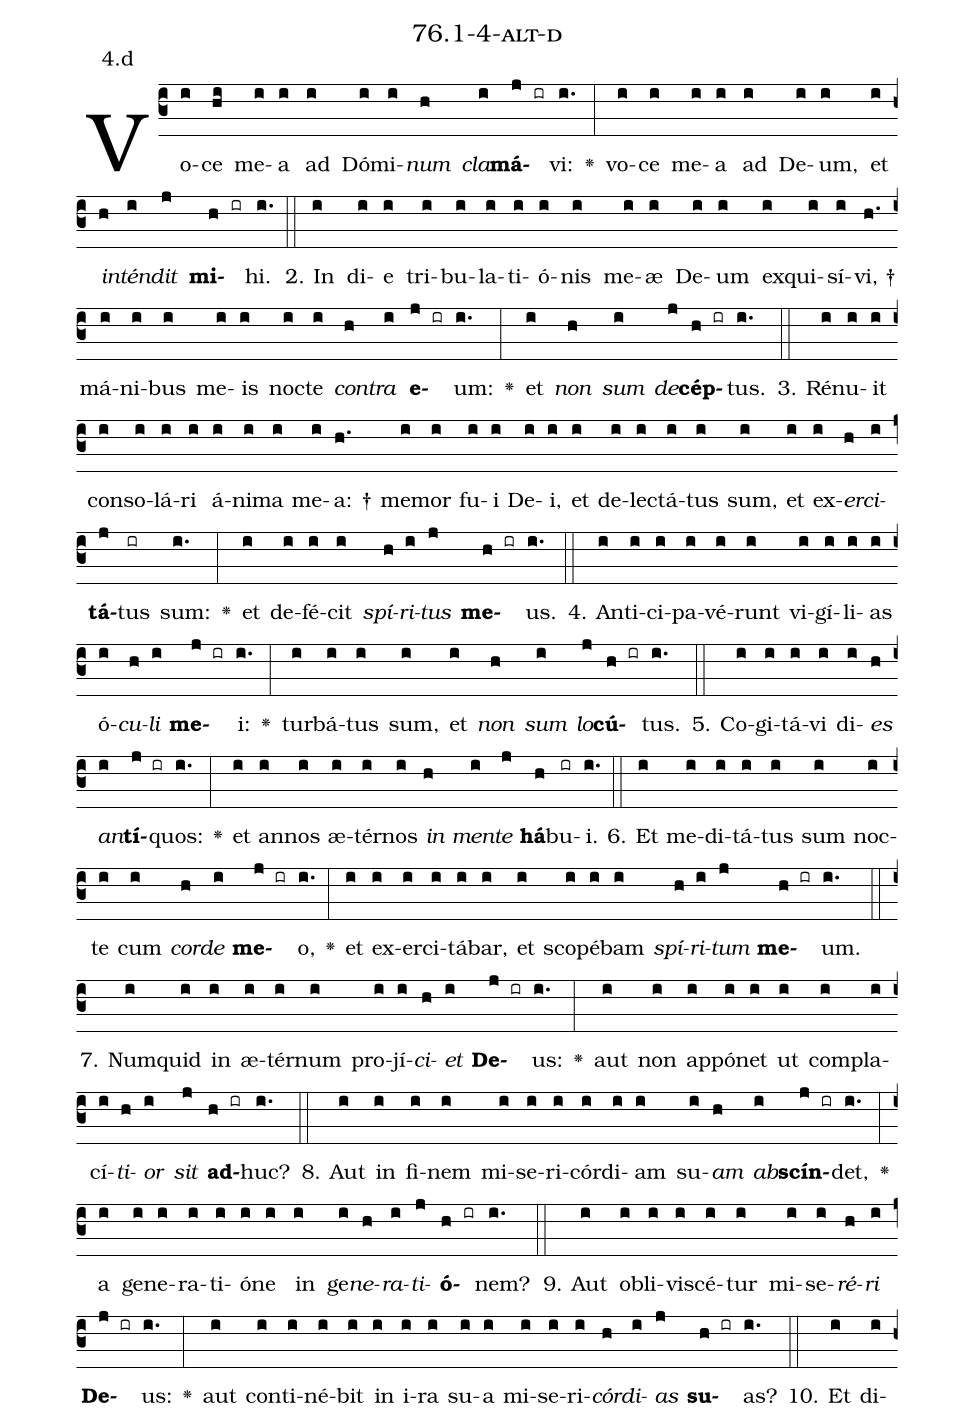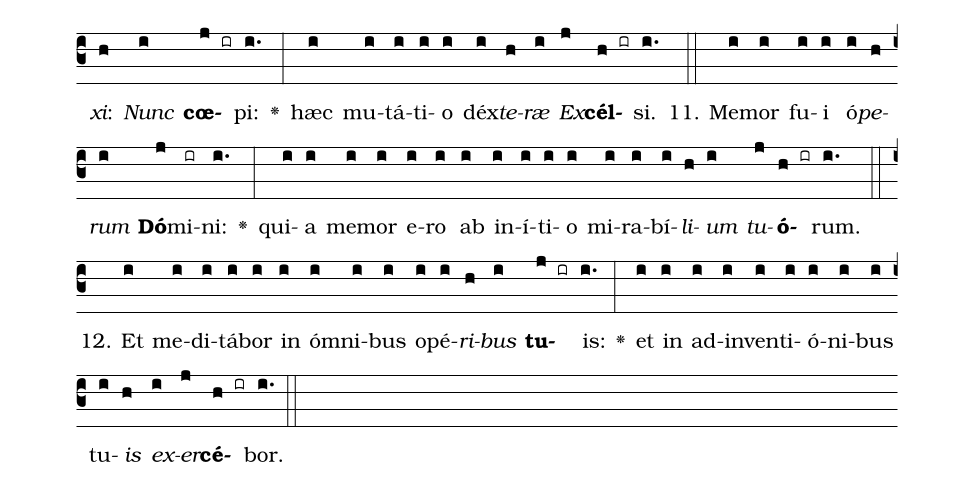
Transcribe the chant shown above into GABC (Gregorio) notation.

name: 76.1-4-alt-d;
annotation: 4.d;
%%
(c3)Vo(i)ce(hi) me(i)a(i) ad(i) Dó(i)mi(i)<i>num</i>(h) <i>cla</i>(i)<b>má</b>(j ir)vi:(i.) <v>\greheightstar</v>(:) vo(i)ce(i) me(i)a(i) ad(i) De(i)um,(i) et(i) <i>in</i>(h)<i>tén</i>(i)<i>dit</i>(j) <b>mi</b>(h ir)hi.(i.) (::)
2. In(i) di(i)e(i) tri(i)bu(i)la(i)ti(i)ó(i)nis(i) me(i)æ(i) De(i)um(i) ex(i)qui(i)sí(i)vi, †(h.) má(i)ni(i)bus(i) me(i)is(i) noc(i)te(i) <i>con</i>(h)<i>tra</i>(i) <b>e</b>(j ir)um:(i.) <v>\greheightstar</v>(:) et(i) <i>non</i>(h) <i>sum</i>(i) <i>de</i>(j)<b>cép</b>(h ir)tus.(i.) (::)
3. Ré(i)nu(i)it(i) con(i)so(i)lá(i)ri(i) á(i)ni(i)ma(i) me(i)a: †(h.) me(i)mor(i) fu(i)i(i) De(i)i,(i) et(i) de(i)lec(i)tá(i)tus(i) sum,(i) et(i) ex(i)<i>er</i>(h)<i>ci</i>(i)<b>tá</b>(j)tus(ir) sum:(i.) <v>\greheightstar</v>(:) et(i) de(i)fé(i)cit(i) <i>spí</i>(h)<i>ri</i>(i)<i>tus</i>(j) <b>me</b>(h ir)us.(i.) (::)
4. An(i)ti(i)ci(i)pa(i)vé(i)runt(i) vi(i)gí(i)li(i)as(i) ó(i)<i>cu</i>(h)<i>li</i>(i) <b>me</b>(j ir)i:(i.) <v>\greheightstar</v>(:) tur(i)bá(i)tus(i) sum,(i) et(i) <i>non</i>(h) <i>sum</i>(i) <i>lo</i>(j)<b>cú</b>(h ir)tus.(i.) (::)
5. Co(i)gi(i)tá(i)vi(i) di(i)<i>es</i>(h) <i>an</i>(i)<b>tí</b>(j ir)quos:(i.) <v>\greheightstar</v>(:) et(i) an(i)nos(i) æ(i)tér(i)nos(i) <i>in</i>(h) <i>men</i>(i)<i>te</i>(j) <b>há</b>(h)bu(ir)i.(i.) (::)
6. Et(i) me(i)di(i)tá(i)tus(i) sum(i) noc(i)te(i) cum(i) <i>cor</i>(h)<i>de</i>(i) <b>me</b>(j ir)o,(i.) <v>\greheightstar</v>(:) et(i) ex(i)er(i)ci(i)tá(i)bar,(i) et(i) sco(i)pé(i)bam(i) <i>spí</i>(h)<i>ri</i>(i)<i>tum</i>(j) <b>me</b>(h ir)um.(i.) (::)
7. Num(i)quid(i) in(i) æ(i)tér(i)num(i) pro(i)jí(i)<i>ci</i>(h)<i>et</i>(i) <b>De</b>(j ir)us:(i.) <v>\greheightstar</v>(:) aut(i) non(i) ap(i)pó(i)net(i) ut(i) com(i)pla(i)cí(i)<i>ti</i>(h)<i>or</i>(i) <i>sit</i>(j) <b>ad</b>(h ir)huc?(i.) (::)
8. Aut(i) in(i) fi(i)nem(i) mi(i)se(i)ri(i)cór(i)di(i)am(i) su(i)<i>am</i>(h) <i>ab</i>(i)<b>scín</b>(j ir)det,(i.) <v>\greheightstar</v>(:) a(i) ge(i)ne(i)ra(i)ti(i)ó(i)ne(i) in(i) ge(i)<i>ne</i>(h)<i>ra</i>(i)<i>ti</i>(j)<b>ó</b>(h ir)nem?(i.) (::)
9. Aut(i) ob(i)li(i)vi(i)scé(i)tur(i) mi(i)se(i)<i>ré</i>(h)<i>ri</i>(i) <b>De</b>(j ir)us:(i.) <v>\greheightstar</v>(:) aut(i) con(i)ti(i)né(i)bit(i) in(i) i(i)ra(i) su(i)a(i) mi(i)se(i)ri(i)<i>cór</i>(h)<i>di</i>(i)<i>as</i>(j) <b>su</b>(h ir)as?(i.) (::)
10. Et(i) di(i)<i>xi</i>:(h) <i>Nunc</i>(i) <b>cœ</b>(j ir)pi:(i.) <v>\greheightstar</v>(:) hæc(i) mu(i)tá(i)ti(i)o(i) déx(i)<i>te</i>(h)<i>ræ</i>(i) <i>Ex</i>(j)<b>cél</b>(h ir)si.(i.) (::)
11. Me(i)mor(i) fu(i)i(i) ó(i)<i>pe</i>(h)<i>rum</i>(i) <b>Dó</b>(j)mi(ir)ni:(i.) <v>\greheightstar</v>(:) qui(i)a(i) me(i)mor(i) e(i)ro(i) ab(i) in(i)í(i)ti(i)o(i) mi(i)ra(i)bí(i)<i>li</i>(h)<i>um</i>(i) <i>tu</i>(j)<b>ó</b>(h ir)rum.(i.) (::)
12. Et(i) me(i)di(i)tá(i)bor(i) in(i) óm(i)ni(i)bus(i) o(i)pé(i)<i>ri</i>(h)<i>bus</i>(i) <b>tu</b>(j ir)is:(i.) <v>\greheightstar</v>(:) et(i) in(i) ad(i)in(i)ven(i)ti(i)ó(i)ni(i)bus(i) tu(i)<i>is</i>(h) <i>ex</i>(i)<i>er</i>(j)<b>cé</b>(h ir)bor.(i.) (::)
